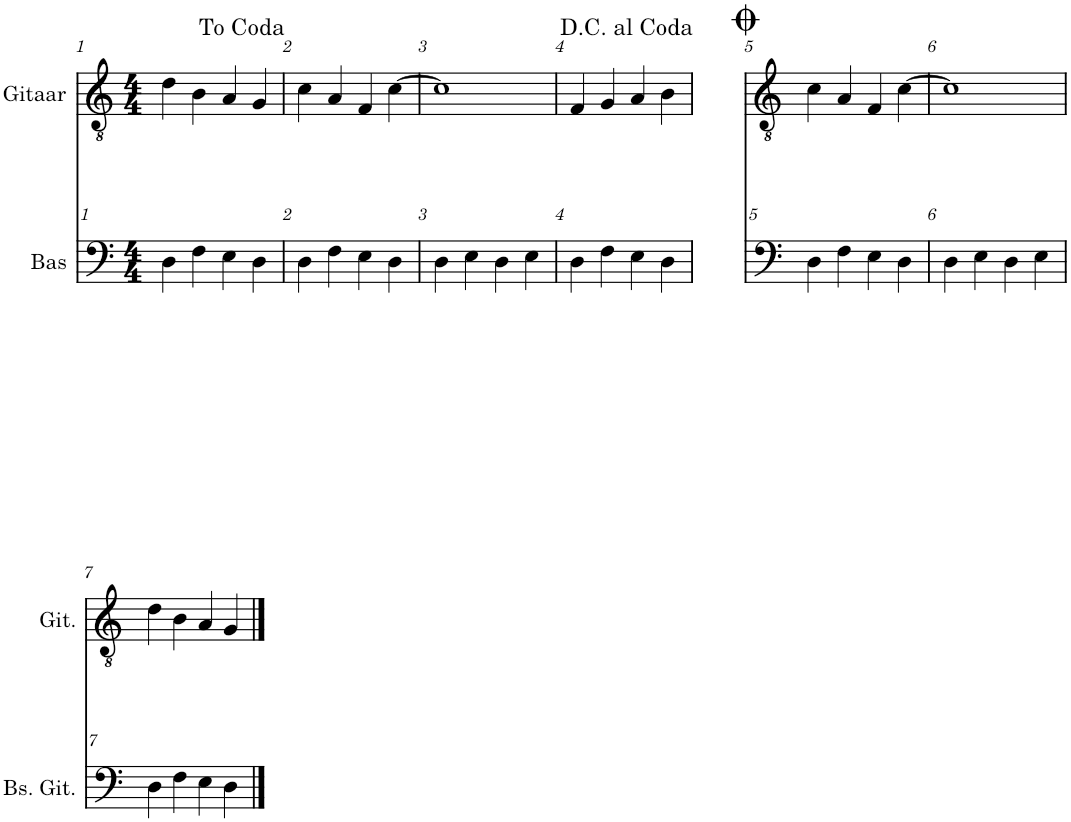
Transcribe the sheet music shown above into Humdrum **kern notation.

**kern	**kern
*part2	*part1
*staff2	*staff1
*I"Bas	*I"Gitaar
*	*I'Git.
*clefF4	*clefGv2
*Trd7c12	*
*k[]	*k[]
*M4/4	*M4/4
=1	=1
4D\	4d\
4F\	4B\
4E\	4A/
4D\	4G/
=2	=2
4D\	4c\
4F\	4A/
4E\	4F/
4D\	[4c\
=3	=3
4D\	1c]
4E\	.
4D\	.
4E\	.
=4	=4
4D\	4F/
4F\	4G/
4E\	4A/
4D\	4B\
=5	=5
4D\	4c\
4F\	4A/
4E\	4F/
4D\	[4c\
=6	=6
4D\	1c]
4E\	.
4D\	.
4E\	.
!!LO:LB:g=z
=7	=7
4D\	4d\
4F\	4B\
4E\	4A/
4D\	4G/
==	==
*-	*-
